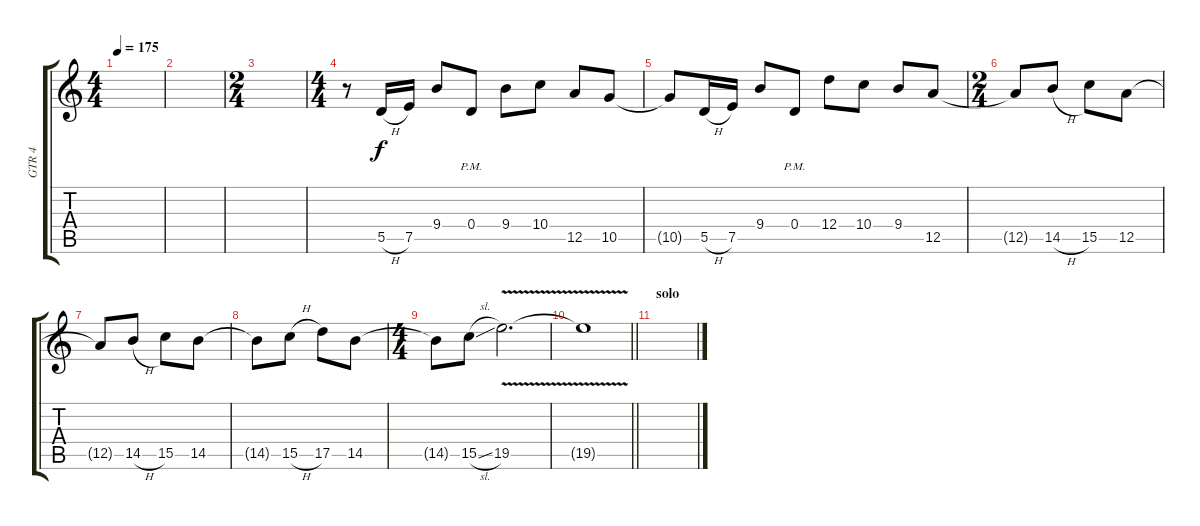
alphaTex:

\track ("GTR 4" "GTR 4") {instrument distortionguitar}
\staff {score tabs}
\tuning (E4 B3 G3 D3 A2 E2) {hide}
\ts (4 4)
\tempo 175
\clef g2
\ks c
|
|
\ts (2 4)
|
\ts (4 4)
r.8 5.5{h}.16 7.5.16 9.4.8 0.4{pm}.8 9.4.8 10.4.8 12.5.8 10.5.8 |
10.5{t}.8 5.5{h}.16 7.5.16 9.4.8 0.4{pm}.8 12.4.8 10.4.8 9.4.8 12.5.8 |
\ts (2 4)
12.5{t}.8 14.5{h}.8 15.5.8 12.5.8 |
12.5{t}.8 14.5{h}.8 15.5.8 14.5.8 |
14.5{t}.8 15.5{h}.8 17.5.8 14.5.8 |
\ts (4 4)
14.5{t}.8 15.5{sl}.8 19.5{v}.2{d} |
\barLineRight lightlight
19.5{t}.1 |
\section ("" "solo")
